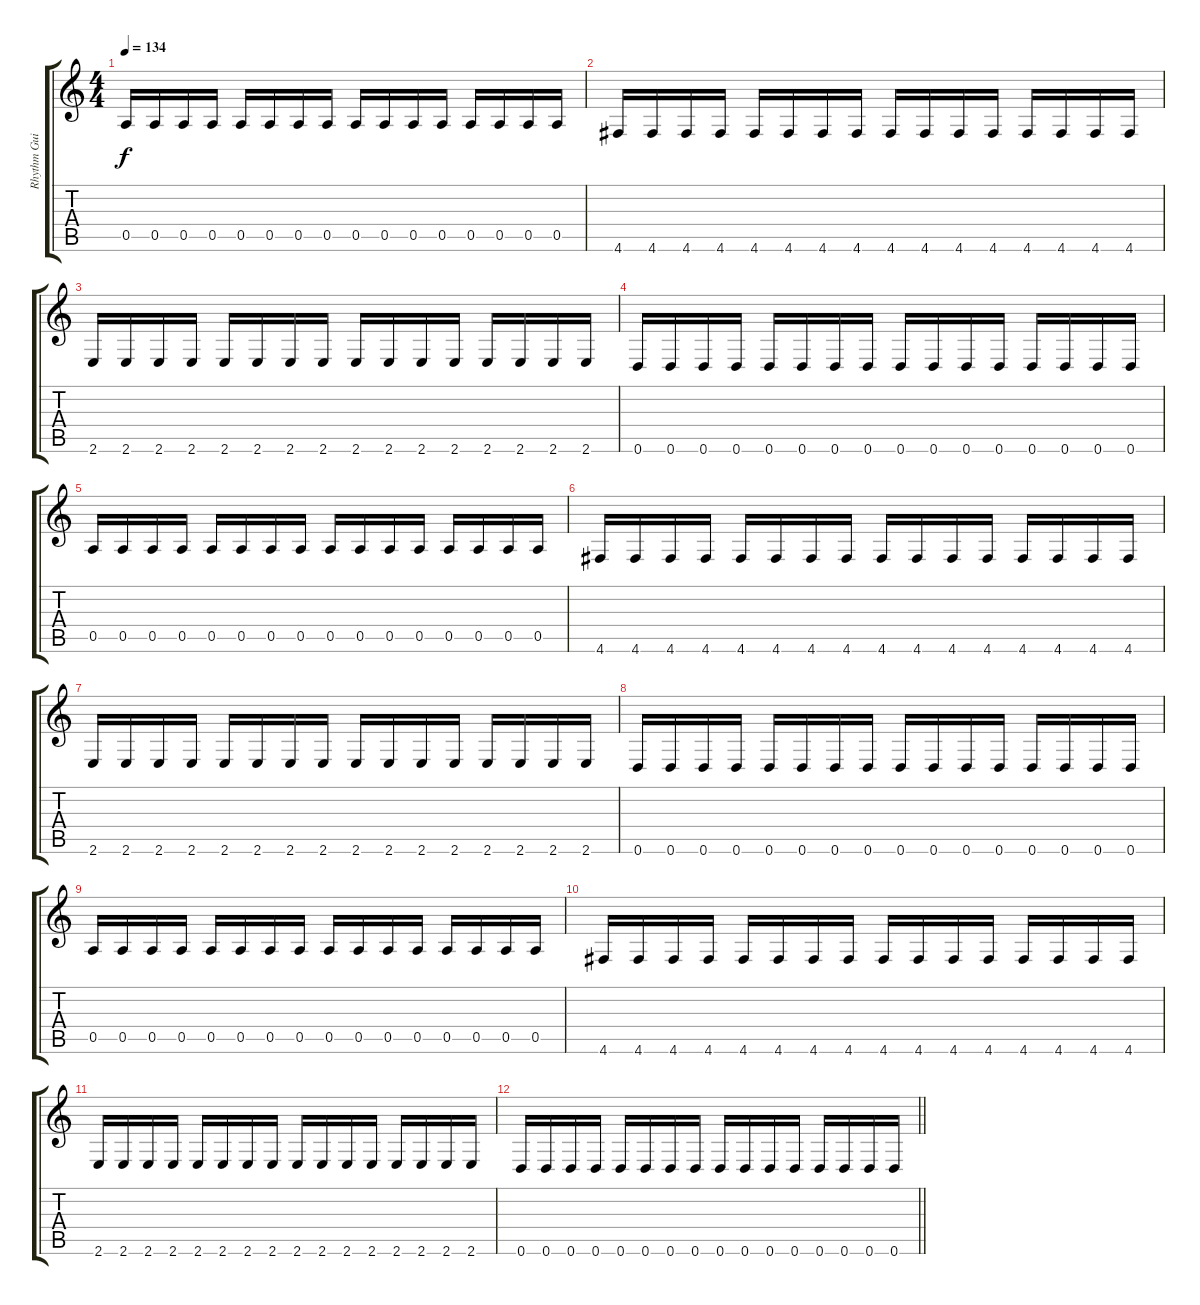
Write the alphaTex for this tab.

\track ("Rhythm Guitar" "Rhythm Gui") {instrument distortionguitar}
\staff {score tabs}
\tuning (E4 B3 G3 D3 A2 D2) {hide}
\ts (4 4)
\tempo 134
\clef g2
\ks c
0.5.16{dy f} 0.5.16 0.5.16 0.5.16 0.5.16 0.5.16 0.5.16 0.5.16 0.5.16 0.5.16 0.5.16 0.5.16 0.5.16 0.5.16 0.5.16 0.5.16 |
4.6.16 4.6.16 4.6.16 4.6.16 4.6.16 4.6.16 4.6.16 4.6.16 4.6.16 4.6.16 4.6.16 4.6.16 4.6.16 4.6.16 4.6.16 4.6.16 |
2.6.16 2.6.16 2.6.16 2.6.16 2.6.16 2.6.16 2.6.16 2.6.16 2.6.16 2.6.16 2.6.16 2.6.16 2.6.16 2.6.16 2.6.16 2.6.16 |
0.6.16 0.6.16 0.6.16 0.6.16 0.6.16 0.6.16 0.6.16 0.6.16 0.6.16 0.6.16 0.6.16 0.6.16 0.6.16 0.6.16 0.6.16 0.6.16 |
0.5.16 0.5.16 0.5.16 0.5.16 0.5.16 0.5.16 0.5.16 0.5.16 0.5.16 0.5.16 0.5.16 0.5.16 0.5.16 0.5.16 0.5.16 0.5.16 |
4.6.16 4.6.16 4.6.16 4.6.16 4.6.16 4.6.16 4.6.16 4.6.16 4.6.16 4.6.16 4.6.16 4.6.16 4.6.16 4.6.16 4.6.16 4.6.16 |
2.6.16 2.6.16 2.6.16 2.6.16 2.6.16 2.6.16 2.6.16 2.6.16 2.6.16 2.6.16 2.6.16 2.6.16 2.6.16 2.6.16 2.6.16 2.6.16 |
0.6.16 0.6.16 0.6.16 0.6.16 0.6.16 0.6.16 0.6.16 0.6.16 0.6.16 0.6.16 0.6.16 0.6.16 0.6.16 0.6.16 0.6.16 0.6.16 |
0.5.16 0.5.16 0.5.16 0.5.16 0.5.16 0.5.16 0.5.16 0.5.16 0.5.16 0.5.16 0.5.16 0.5.16 0.5.16 0.5.16 0.5.16 0.5.16 |
4.6.16 4.6.16 4.6.16 4.6.16 4.6.16 4.6.16 4.6.16 4.6.16 4.6.16 4.6.16 4.6.16 4.6.16 4.6.16 4.6.16 4.6.16 4.6.16 |
2.6.16 2.6.16 2.6.16 2.6.16 2.6.16 2.6.16 2.6.16 2.6.16 2.6.16 2.6.16 2.6.16 2.6.16 2.6.16 2.6.16 2.6.16 2.6.16 |
\barLineRight lightlight
0.6.16 0.6.16 0.6.16 0.6.16 0.6.16 0.6.16 0.6.16 0.6.16 0.6.16 0.6.16 0.6.16 0.6.16 0.6.16 0.6.16 0.6.16 0.6.16
